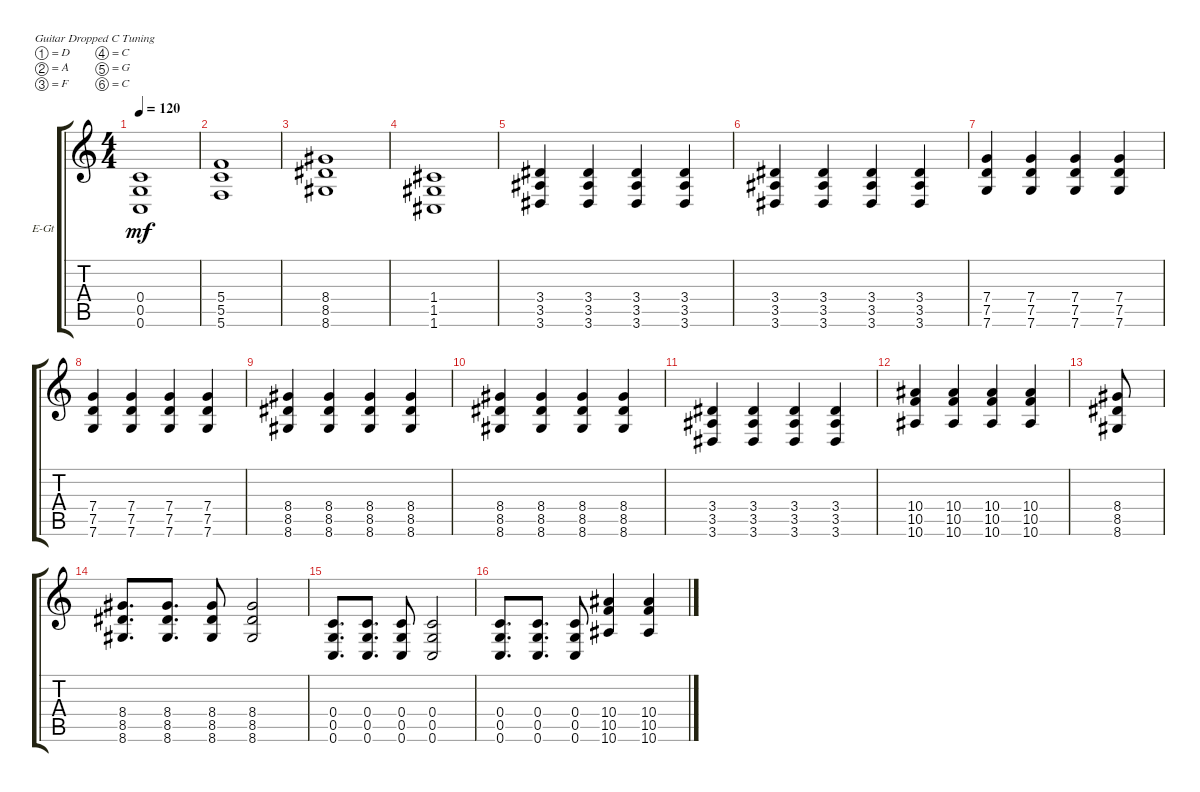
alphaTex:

\bracketExtendMode groupsimilarinstruments
\firstSystemTrackNameOrientation horizontal
\otherSystemsTrackNameOrientation horizontal
\track ("Electric Guitar 1" "E-Gt") {instrument distortionguitar}
\staff {score tabs}
\tuning (D4 A3 F3 C3 G2 C2)
\ts (4 4)
\tempo 120
\clef g2
\ks c
(0.4 0.5 0.6).1{dy mf} |
(5.6 5.5 5.4).1 |
(8.4 8.5 8.6).1 |
(1.6 1.5 1.4).1 |
(3.6 3.5 3.4).4 (3.6 3.5 3.4).4 (3.6 3.5 3.4).4 (3.6 3.5 3.4).4 |
(3.6 3.5 3.4).4 (3.6 3.5 3.4).4 (3.6 3.5 3.4).4 (3.6 3.5 3.4).4 |
(7.6 7.5 7.4).4 (7.6 7.5 7.4).4 (7.6 7.5 7.4).4 (7.6 7.5 7.4).4 |
(7.6 7.5 7.4).4 (7.6 7.5 7.4).4 (7.6 7.5 7.4).4 (7.6 7.5 7.4).4 |
(8.4 8.5 8.6).4 (8.4 8.5 8.6).4 (8.4 8.5 8.6).4 (8.4 8.5 8.6).4 |
(8.4 8.5 8.6).4 (8.4 8.5 8.6).4 (8.4 8.5 8.6).4 (8.4 8.5 8.6).4 |
(3.6 3.5 3.4).4 (3.6 3.5 3.4).4 (3.6 3.5 3.4).4 (3.6 3.5 3.4).4 |
(10.6 10.5 10.4).4 (10.6 10.5 10.4).4 (10.6 10.5 10.4).4 (10.6 10.5 10.4).4 |
(8.6 8.5 8.4).8 |
(8.6 8.5 8.4).8{d} (8.6 8.5 8.4).8{d} (8.4 8.5 8.6).8 (8.6 8.5 8.4).2 |
(0.6 0.5 0.4).8{d} (0.6 0.5 0.4).8{d} (0.4 0.5 0.6).8 (0.6 0.5 0.4).2 |
(0.6 0.5 0.4).8{d} (0.6 0.5 0.4).8{d} (0.4 0.5 0.6).8 (10.6 10.5 10.4).4 (10.6 10.5 10.4).4
